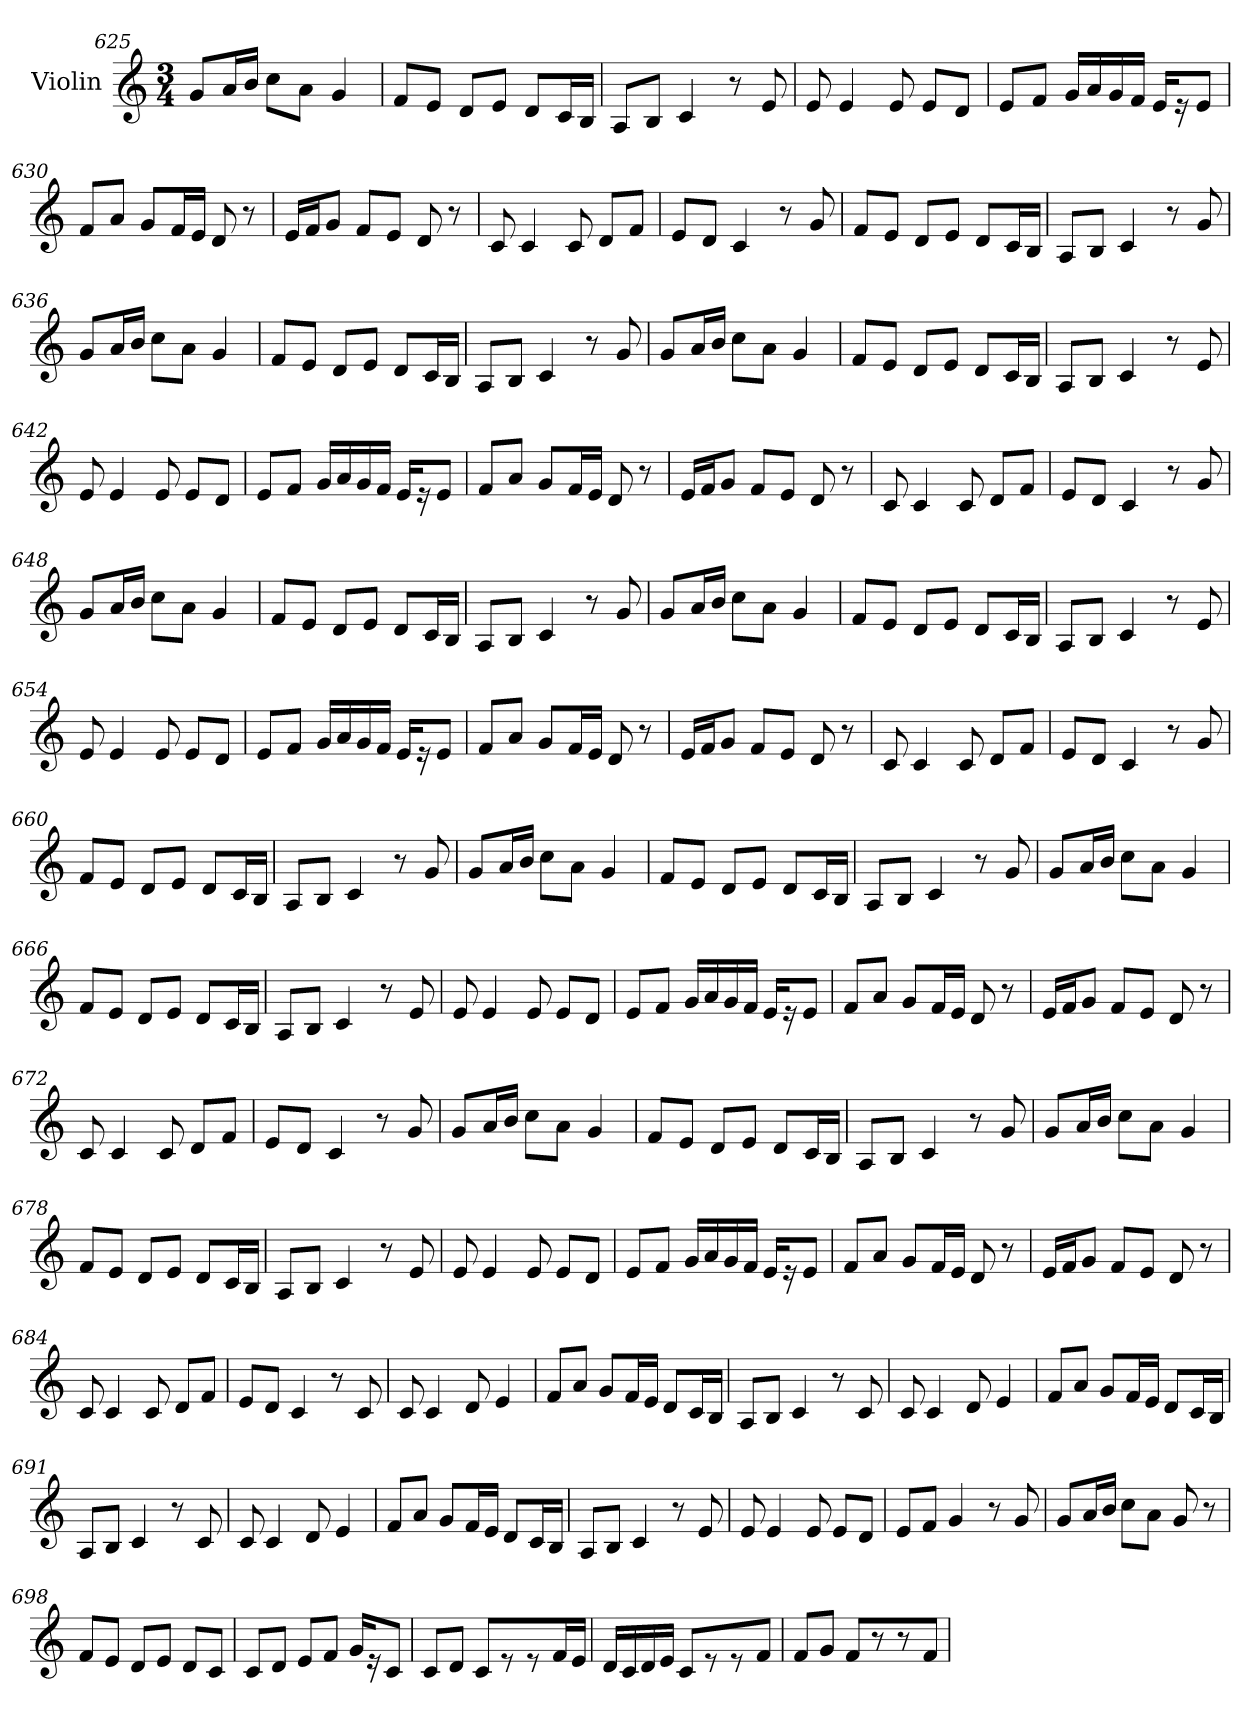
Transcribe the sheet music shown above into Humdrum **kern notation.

**kern
*part1
*staff1
*I"Violin
*clefG2
*k[]
*M3/4
=625
8g/L
16a/L
16b/JJ
8cc\L
8a\J
4g/
!!LO:LB:g=z
=626
8f/L
8e/J
8d/L
8e/J
8d/L
16c/L
16B/JJ
=627
8A/L
8B/J
4c/
8r
8e/
=628
8e/
4e/
8e/
8e/L
8d/J
=629
8e/L
8f/J
16g/LL
16a/
16g/
16f/JJ
16e/KL
16r
8e/J
=630
8f/L
8a/J
8g/L
16f/L
16e/JJ
8d/
8r
!!LO:LB:g=z
=631
16e/LL
16f/J
8g/J
8f/L
8e/J
8d/
8r
=632
8c/
4c/
8c/
8d/L
8f/J
=633
8e/L
8d/J
4c/
8r
8g/
=634
8f/L
8e/J
8d/L
8e/J
8d/L
16c/L
16B/JJ
=635
8A/L
8B/J
4c/
8r
8g/
=636
8g/L
16a/L
16b/JJ
8cc\L
8a\J
4g/
!!LO:LB:g=z
=637
8f/L
8e/J
8d/L
8e/J
8d/L
16c/L
16B/JJ
=638
8A/L
8B/J
4c/
8r
8g/
=639
8g/L
16a/L
16b/JJ
8cc\L
8a\J
4g/
=640
8f/L
8e/J
8d/L
8e/J
8d/L
16c/L
16B/JJ
=641
8A/L
8B/J
4c/
8r
8e/
=642
8e/
4e/
8e/
8e/L
8d/J
!!LO:LB:g=z
=643
8e/L
8f/J
16g/LL
16a/
16g/
16f/JJ
16e/KL
16r
8e/J
=644
8f/L
8a/J
8g/L
16f/L
16e/JJ
8d/
8r
=645
16e/LL
16f/J
8g/J
8f/L
8e/J
8d/
8r
=646
8c/
4c/
8c/
8d/L
8f/J
=647
8e/L
8d/J
4c/
8r
8g/
!!LO:LB:g=z
=648
8g/L
16a/L
16b/JJ
8cc\L
8a\J
4g/
=649
8f/L
8e/J
8d/L
8e/J
8d/L
16c/L
16B/JJ
=650
8A/L
8B/J
4c/
8r
8g/
=651
8g/L
16a/L
16b/JJ
8cc\L
8a\J
4g/
=652
8f/L
8e/J
8d/L
8e/J
8d/L
16c/L
16B/JJ
=653
8A/L
8B/J
4c/
8r
8e/
!!LO:LB:g=z
=654
8e/
4e/
8e/
8e/L
8d/J
=655
8e/L
8f/J
16g/LL
16a/
16g/
16f/JJ
16e/KL
16r
8e/J
=656
8f/L
8a/J
8g/L
16f/L
16e/JJ
8d/
8r
=657
16e/LL
16f/J
8g/J
8f/L
8e/J
8d/
8r
=658
8c/
4c/
8c/
8d/L
8f/J
!!LO:PB:g=z
=659
8e/L
8d/J
4c/
8r
8g/
=660
8f/L
8e/J
8d/L
8e/J
8d/L
16c/L
16B/JJ
=661
8A/L
8B/J
4c/
8r
8g/
=662
8g/L
16a/L
16b/JJ
8cc\L
8a\J
4g/
=663
8f/L
8e/J
8d/L
8e/J
8d/L
16c/L
16B/JJ
=664
8A/L
8B/J
4c/
8r
8g/
!!LO:LB:g=z
=665
8g/L
16a/L
16b/JJ
8cc\L
8a\J
4g/
=666
8f/L
8e/J
8d/L
8e/J
8d/L
16c/L
16B/JJ
=667
8A/L
8B/J
4c/
8r
8e/
=668
8e/
4e/
8e/
8e/L
8d/J
=669
8e/L
8f/J
16g/LL
16a/
16g/
16f/JJ
16e/KL
16r
8e/J
!!LO:LB:g=z
=670
8f/L
8a/J
8g/L
16f/L
16e/JJ
8d/
8r
=671
16e/LL
16f/J
8g/J
8f/L
8e/J
8d/
8r
=672
8c/
4c/
8c/
8d/L
8f/J
=673
8e/L
8d/J
4c/
8r
8g/
=674
8g/L
16a/L
16b/JJ
8cc\L
8a\J
4g/
=675
8f/L
8e/J
8d/L
8e/J
8d/L
16c/L
16B/JJ
!!LO:LB:g=z
=676
8A/L
8B/J
4c/
8r
8g/
=677
8g/L
16a/L
16b/JJ
8cc\L
8a\J
4g/
=678
8f/L
8e/J
8d/L
8e/J
8d/L
16c/L
16B/JJ
=679
8A/L
8B/J
4c/
8r
8e/
=680
8e/
4e/
8e/
8e/L
8d/J
!!LO:LB:g=z
=681
8e/L
8f/J
16g/LL
16a/
16g/
16f/JJ
16e/KL
16r
8e/J
=682
8f/L
8a/J
8g/L
16f/L
16e/JJ
8d/
8r
=683
16e/LL
16f/J
8g/J
8f/L
8e/J
8d/
8r
=684
8c/
4c/
8c/
8d/L
8f/J
=685
8e/L
8d/J
4c/
8r
8c/
!!LO:LB:g=z
=686
8c/
4c/
8d/
4e/
=687
8f/L
8a/J
8g/L
16f/L
16e/JJ
8d/L
16c/L
16B/JJ
=688
8A/L
8B/J
4c/
8r
8c/
=689
8c/
4c/
8d/
4e/
=690
8f/L
8a/J
8g/L
16f/L
16e/JJ
8d/L
16c/L
16B/JJ
!!LO:LB:g=z
=691
8A/L
8B/J
4c/
8r
8c/
=692
8c/
4c/
8d/
4e/
=693
8f/L
8a/J
8g/L
16f/L
16e/JJ
8d/L
16c/L
16B/JJ
=694
8A/L
8B/J
4c/
8r
8e/
=695
8e/
4e/
8e/
8e/L
8d/J
=696
8e/L
8f/J
4g/
8r
8g/
!!LO:LB:g=z
=697
8g/L
16a/L
16b/JJ
8cc\L
8a\J
8g/
8r
=698
8f/L
8e/J
8d/L
8e/J
8d/L
8c/J
=699
8c/L
8d/J
8e/L
8f/J
16g/KL
16r
8c/J
=700
8c/L
8d/J
8c/L
8r
8r
16f/L
16e/JJ
=701
16d/LL
16c/
16d/
16e/JJ
8c/L
8r
8r
8f/J
!!LO:PB:g=z
=702
8f/L
8g/J
8f/L
8r
8r
8f/J
=
*-
